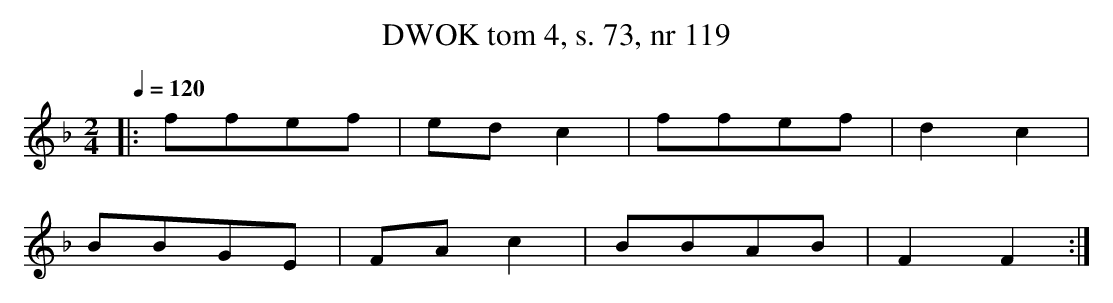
X:1
T: DWOK tom 4, s. 73, nr 119
L:1/8
M:2/4
K:F
Q:1/4=120
|:ffef|edc2|ffef|d2c2|
BBGE|FAc2|BBAB|F2F2:|
